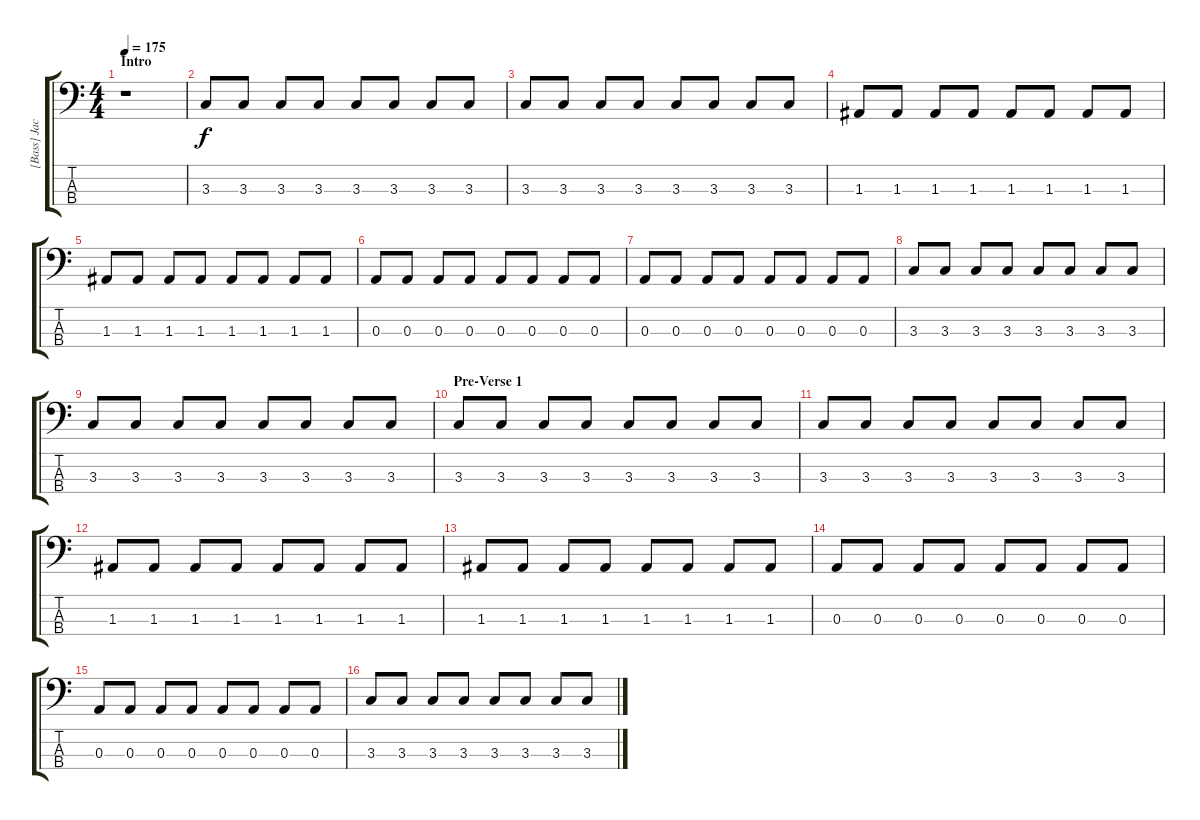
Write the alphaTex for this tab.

\track ("[Bass] Jack Tankersley" "[Bass] Jac") {instrument electricbasspick}
\staff {score tabs}
\tuning (G2 D2 A1 E1) {hide}
\ts (4 4)
\section ("" "Intro")
\tempo 175
\clef f4
\ks c
r.1{dy f instrument electricbasspick} |
3.3.8 3.3.8 3.3.8 3.3.8 3.3.8 3.3.8 3.3.8 3.3.8 |
3.3.8 3.3.8 3.3.8 3.3.8 3.3.8 3.3.8 3.3.8 3.3.8 |
1.3.8 1.3.8 1.3.8 1.3.8 1.3.8 1.3.8 1.3.8 1.3.8 |
1.3.8 1.3.8 1.3.8 1.3.8 1.3.8 1.3.8 1.3.8 1.3.8 |
0.3.8 0.3.8 0.3.8 0.3.8 0.3.8 0.3.8 0.3.8 0.3.8 |
0.3.8 0.3.8 0.3.8 0.3.8 0.3.8 0.3.8 0.3.8 0.3.8 |
3.3.8 3.3.8 3.3.8 3.3.8 3.3.8 3.3.8 3.3.8 3.3.8 |
3.3.8 3.3.8 3.3.8 3.3.8 3.3.8 3.3.8 3.3.8 3.3.8 |
\section ("" "Pre-Verse 1")
3.3.8 3.3.8 3.3.8 3.3.8 3.3.8 3.3.8 3.3.8 3.3.8 |
3.3.8 3.3.8 3.3.8 3.3.8 3.3.8 3.3.8 3.3.8 3.3.8 |
1.3.8 1.3.8 1.3.8 1.3.8 1.3.8 1.3.8 1.3.8 1.3.8 |
1.3.8 1.3.8 1.3.8 1.3.8 1.3.8 1.3.8 1.3.8 1.3.8 |
0.3.8 0.3.8 0.3.8 0.3.8 0.3.8 0.3.8 0.3.8 0.3.8 |
0.3.8 0.3.8 0.3.8 0.3.8 0.3.8 0.3.8 0.3.8 0.3.8 |
3.3.8 3.3.8 3.3.8 3.3.8 3.3.8 3.3.8 3.3.8 3.3.8
